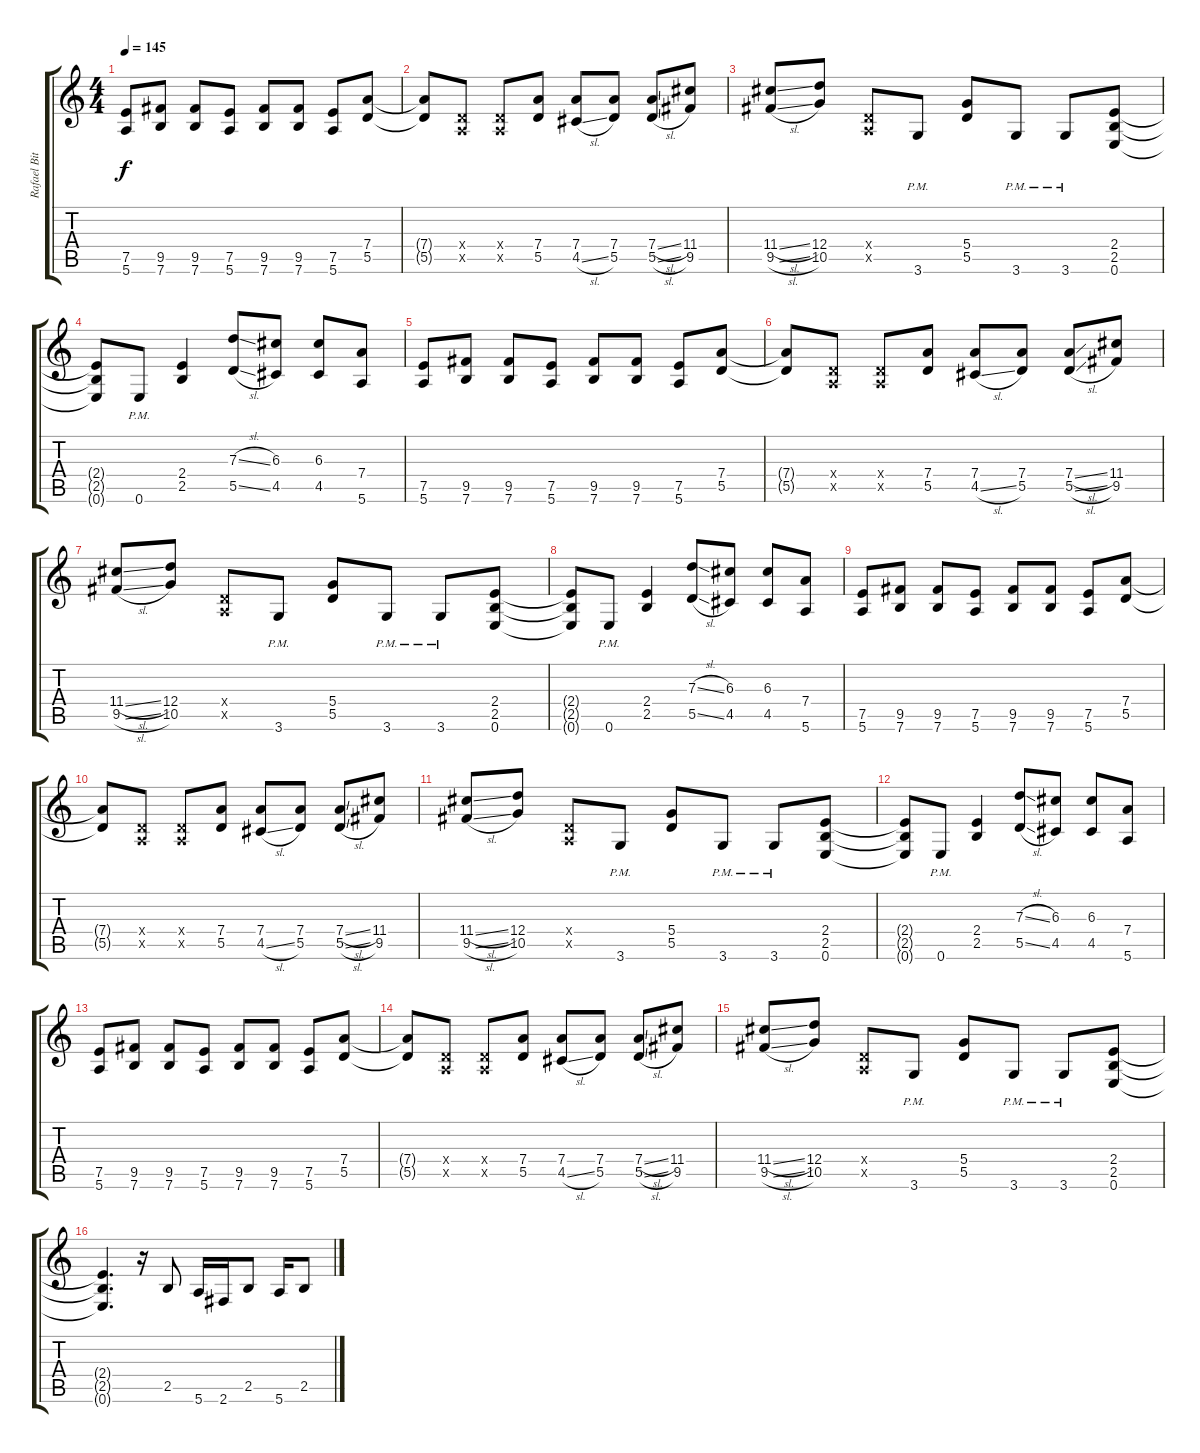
\track ("Rafael Bittencourt" "Rafael Bit") {instrument distortionguitar}
\staff {score tabs}
\tuning (E4 B3 G3 D3 A2 E2) {hide}
\ts (4 4)
\tempo 145
\clef g2
\ks c
(7.5 5.6).8{dy f instrument distortionguitar} (9.5 7.6).8 (9.5 7.6).8 (7.5 5.6).8 (9.5 7.6).8 (9.5 7.6).8 (7.5 5.6).8 (7.4 5.5).8 |
(7.4{t} 5.5{t}).8 (0.4{x} 0.5{x}).8 (0.4{x} 0.5{x}).8 (7.4 5.5).8 (7.4 4.5{sl}).8 (7.4 5.5).8 (7.4{sl} 5.5{sl}).8 (11.4 9.5).8 |
(11.4{sl} 9.5{sl}).8 (12.4 10.5).8 (0.4{x} 0.5{x}).8 3.6{pm}.8 (5.4 5.5).8 3.6{pm}.8 3.6{pm}.8 (2.4 2.5 0.6).8 |
(2.4{t} 2.5{t} 0.6{t}).8 0.6{pm}.8 (2.4 2.5).4 (7.3{sl} 5.5{sl}).8 (6.3 4.5).8 (6.3 4.5).8 (7.4 5.6).8 |
(7.5 5.6).8 (9.5 7.6).8 (9.5 7.6).8 (7.5 5.6).8 (9.5 7.6).8 (9.5 7.6).8 (7.5 5.6).8 (7.4 5.5).8 |
(7.4{t} 5.5{t}).8 (0.4{x} 0.5{x}).8 (0.4{x} 0.5{x}).8 (7.4 5.5).8 (7.4 4.5{sl}).8 (7.4 5.5).8 (7.4{sl} 5.5{sl}).8 (11.4 9.5).8 |
(11.4{sl} 9.5{sl}).8 (12.4 10.5).8 (0.4{x} 0.5{x}).8 3.6{pm}.8 (5.4 5.5).8 3.6{pm}.8 3.6{pm}.8 (2.4 2.5 0.6).8 |
(2.4{t} 2.5{t} 0.6{t}).8 0.6{pm}.8 (2.4 2.5).4 (7.3{sl} 5.5{sl}).8 (6.3 4.5).8 (6.3 4.5).8 (7.4 5.6).8 |
(7.5 5.6).8 (9.5 7.6).8 (9.5 7.6).8 (7.5 5.6).8 (9.5 7.6).8 (9.5 7.6).8 (7.5 5.6).8 (7.4 5.5).8 |
(7.4{t} 5.5{t}).8 (0.4{x} 0.5{x}).8 (0.4{x} 0.5{x}).8 (7.4 5.5).8 (7.4 4.5{sl}).8 (7.4 5.5).8 (7.4{sl} 5.5{sl}).8 (11.4 9.5).8 |
(11.4{sl} 9.5{sl}).8 (12.4 10.5).8 (0.4{x} 0.5{x}).8 3.6{pm}.8 (5.4 5.5).8 3.6{pm}.8 3.6{pm}.8 (2.4 2.5 0.6).8 |
(2.4{t} 2.5{t} 0.6{t}).8 0.6{pm}.8 (2.4 2.5).4 (7.3{sl} 5.5{sl}).8 (6.3 4.5).8 (6.3 4.5).8 (7.4 5.6).8 |
(7.5 5.6).8 (9.5 7.6).8 (9.5 7.6).8 (7.5 5.6).8 (9.5 7.6).8 (9.5 7.6).8 (7.5 5.6).8 (7.4 5.5).8 |
(7.4{t} 5.5{t}).8 (0.4{x} 0.5{x}).8 (0.4{x} 0.5{x}).8 (7.4 5.5).8 (7.4 4.5{sl}).8 (7.4 5.5).8 (7.4{sl} 5.5{sl}).8 (11.4 9.5).8 |
(11.4{sl} 9.5{sl}).8 (12.4 10.5).8 (0.4{x} 0.5{x}).8 3.6{pm}.8 (5.4 5.5).8 3.6{pm}.8 3.6{pm}.8 (2.4 2.5 0.6).8 |
(2.4{t} 2.5{t} 0.6{t}).4{d} r.16 2.5.8 5.6.16 2.6.16 2.5.8 5.6.16 2.5.8
